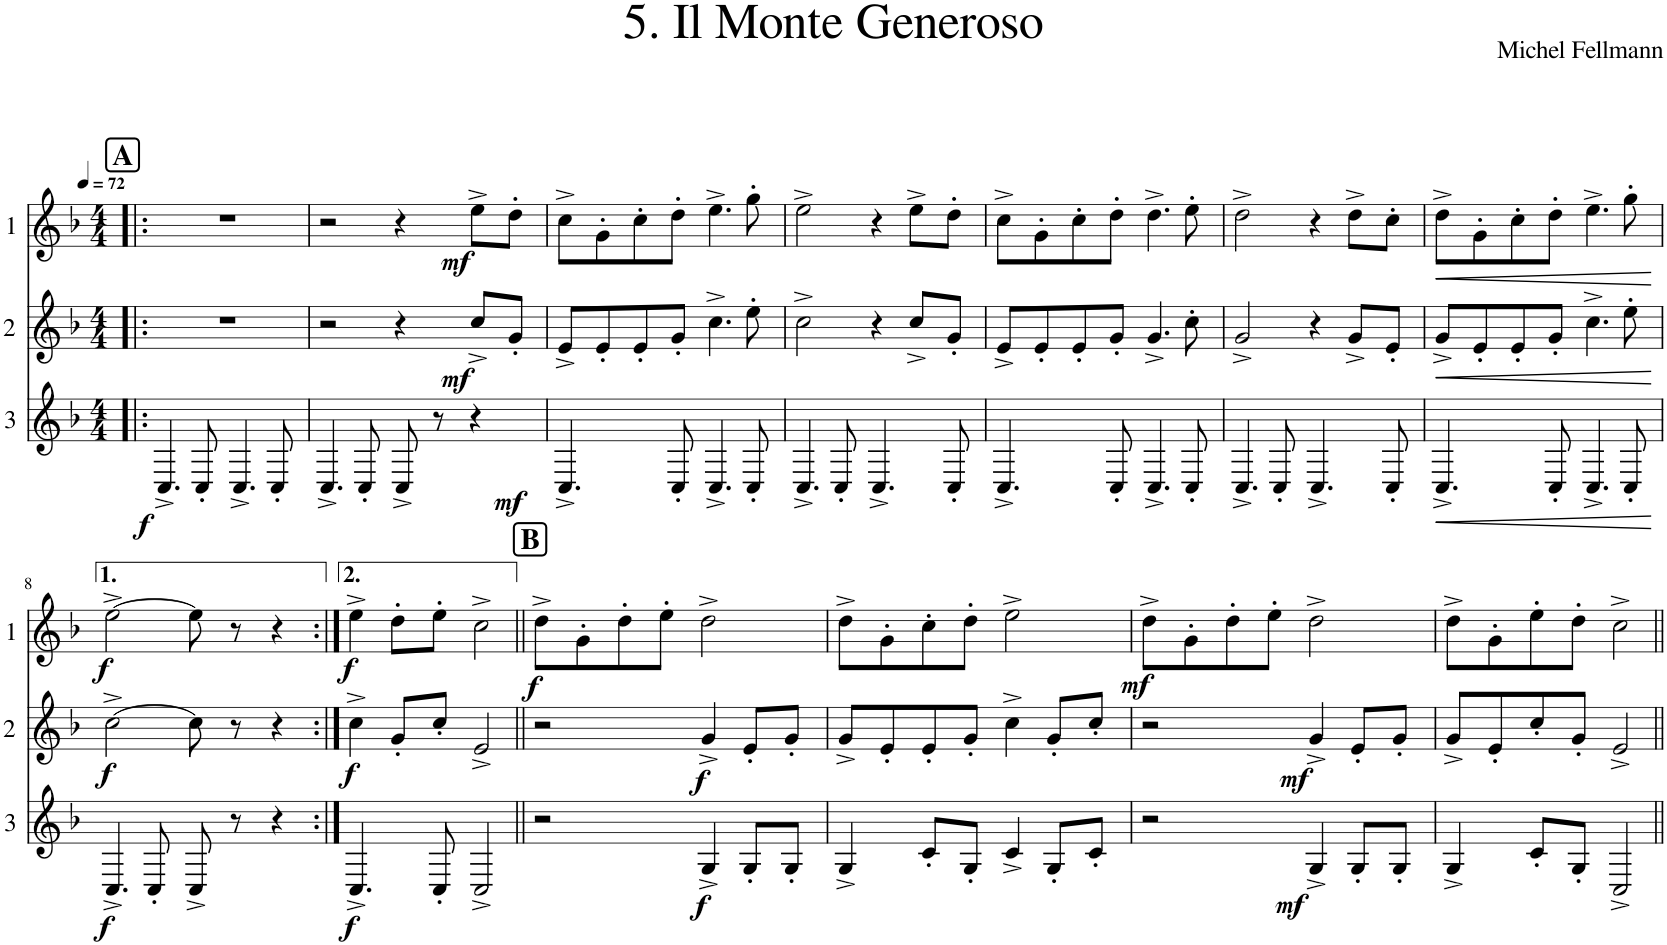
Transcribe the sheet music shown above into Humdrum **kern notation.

**kern	**dynam	**kern	**dynam	**kern	**dynam
*part3	*part3	*part2	*part2	*part1	*part1
*staff3	*staff3	*staff2	*staff2	*staff1	*staff1
*I"3	*	*I"2	*	*I"1	*
*clefG2	*	*clefG2	*	*clefG2	*
*Trd4c7	*	*Trd4c7	*	*Trd4c7	*
*k[b-]	*	*k[b-]	*	*k[b-]	*
*M4/4	*	*M4/4	*	*M4/4	*
*MM72	*	*MM72	*	*MM72	*
!!LO:REH:place=s1:a:B:cj:fs=14:t=A
=1!|:	=1!|:	=1!|:	=1!|:	=1!|:	=1!|:
!	!LO:DY:b	!	!	!	!
4.C^/	f	1r	.	1r	.
8C'/	.	.	.	.	.
4.C^/	.	.	.	.	.
8C'/	.	.	.	.	.
=2	=2	=2	=2	=2	=2
4.C^/	.	2r	.	2r	.
8C'/	.	.	.	.	.
8C^/	.	4r	.	4r	.
8r	.	.	.	.	.
!	!LO:DY:b	!	!LO:DY:b	!	!LO:DY:b
4r	mf	8cc^/L	mf	8ee^\L	mf
.	.	8g'/J	.	8dd'\J	.
=3	=3	=3	=3	=3	=3
4.C^/	.	8e^/L	.	8cc^\L	.
.	.	8e'/	.	8g'\	.
.	.	8e'/	.	8cc'\	.
8C'/	.	8g'/J	.	8dd'\J	.
4.C^/	.	4.cc^\	.	4.ee^\	.
8C'/	.	8ee'\	.	8gg'\	.
=4	=4	=4	=4	=4	=4
4.C^/	.	2cc^\	.	2ee^\	.
8C'/	.	.	.	.	.
4.C^/	.	4r	.	4r	.
.	.	8cc^/L	.	8ee^\L	.
8C'/	.	8g'/J	.	8dd'\J	.
=5	=5	=5	=5	=5	=5
4.C^/	.	8e^/L	.	8cc^\L	.
.	.	8e'/	.	8g'\	.
.	.	8e'/	.	8cc'\	.
8C'/	.	8g'/J	.	8dd'\J	.
4.C^/	.	4.g^/	.	4.dd^\	.
8C'/	.	8cc'\	.	8ee'\	.
=6	=6	=6	=6	=6	=6
4.C^/	.	2g^/	.	2dd^\	.
8C'/	.	.	.	.	.
4.C^/	.	4r	.	4r	.
.	.	8g^/L	.	8dd^\L	.
8C'/	.	8e'/J	.	8cc'\J	.
=7	=7	=7	=7	=7	=7
!	!LO:HP:b	!	!LO:HP:b	!	!LO:HP:b
4.C^/	<	8g^/L	<	8dd^\L	<
.	.	8e'/	.	8g'\	.
.	.	8e'/	.	8cc'\	.
8C'/	.	8g'/J	.	8dd'\J	.
4.C^/	.	4.cc^\	.	4.ee^\	.
8C'/	.	8ee'\	.	8gg'\	.
.	[	.	[	.	[
!!LO:LB:g=z
=8	=8	=8	=8	=8	=8
!	!LO:DY:b	!	!LO:DY:b	!	!LO:DY:b
4.C^/	f	[2cc^\	f	[2ee^\	f
8C'/	.	.	.	.	.
8C^/	.	8cc\]	.	8ee\]	.
8r	.	8r	.	8r	.
4r	.	4r	.	4r	.
=9:|!	=9:|!	=9:|!	=9:|!	=9:|!	=9:|!
!	!LO:DY:b	!	!LO:DY:b	!	!LO:DY:b
4.C^/	f	4cc^\	f	4ee^\	f
.	.	8g'/L	.	8dd'\L	.
8C'/	.	8cc'/J	.	8ee'\J	.
2C^/	.	2e^/	.	2cc^\	.
!!LO:REH:place=s1:a:B:cj:fs=14:t=B
=10||	=10||	=10||	=10||	=10||	=10||
!	!	!	!	!	!LO:DY:b
2r	.	2r	.	8dd^\L	f
.	.	.	.	8g'\	.
.	.	.	.	8dd'\	.
.	.	.	.	8ee'\J	.
!	!LO:DY:b	!	!LO:DY:b	!	!
4G^/	f	4g^/	f	2dd^\	.
8G'/L	.	8e'/L	.	.	.
8G'/J	.	8g'/J	.	.	.
=11	=11	=11	=11	=11	=11
4G^/	.	8g^/L	.	8dd^\L	.
.	.	8e'/	.	8g'\	.
8c'/L	.	8e'/	.	8cc'\	.
8G'/J	.	8g'/J	.	8dd'\J	.
4c^/	.	4cc^\	.	2ee^\	.
8G'/L	.	8g'/L	.	.	.
8c'/J	.	8cc'/J	.	.	.
=12	=12	=12	=12	=12	=12
!	!	!	!	!	!LO:DY:b
2r	.	2r	.	8dd^\L	mf
.	.	.	.	8g'\	.
.	.	.	.	8dd'\	.
.	.	.	.	8ee'\J	.
!	!LO:DY:b	!	!LO:DY:b	!	!
4G^/	mf	4g^/	mf	2dd^\	.
8G'/L	.	8e'/L	.	.	.
8G'/J	.	8g'/J	.	.	.
=13	=13	=13	=13	=13	=13
4G^/	.	8g^/L	.	8dd^\L	.
.	.	8e'/	.	8g'\	.
8c'/L	.	8cc'/	.	8ee'\	.
8G'/J	.	8g'/J	.	8dd'\J	.
2C^/	.	2e^/	.	2cc^\	.
=||	=||	=||	=||	=||	=||
*-	*-	*-	*-	*-	*-
